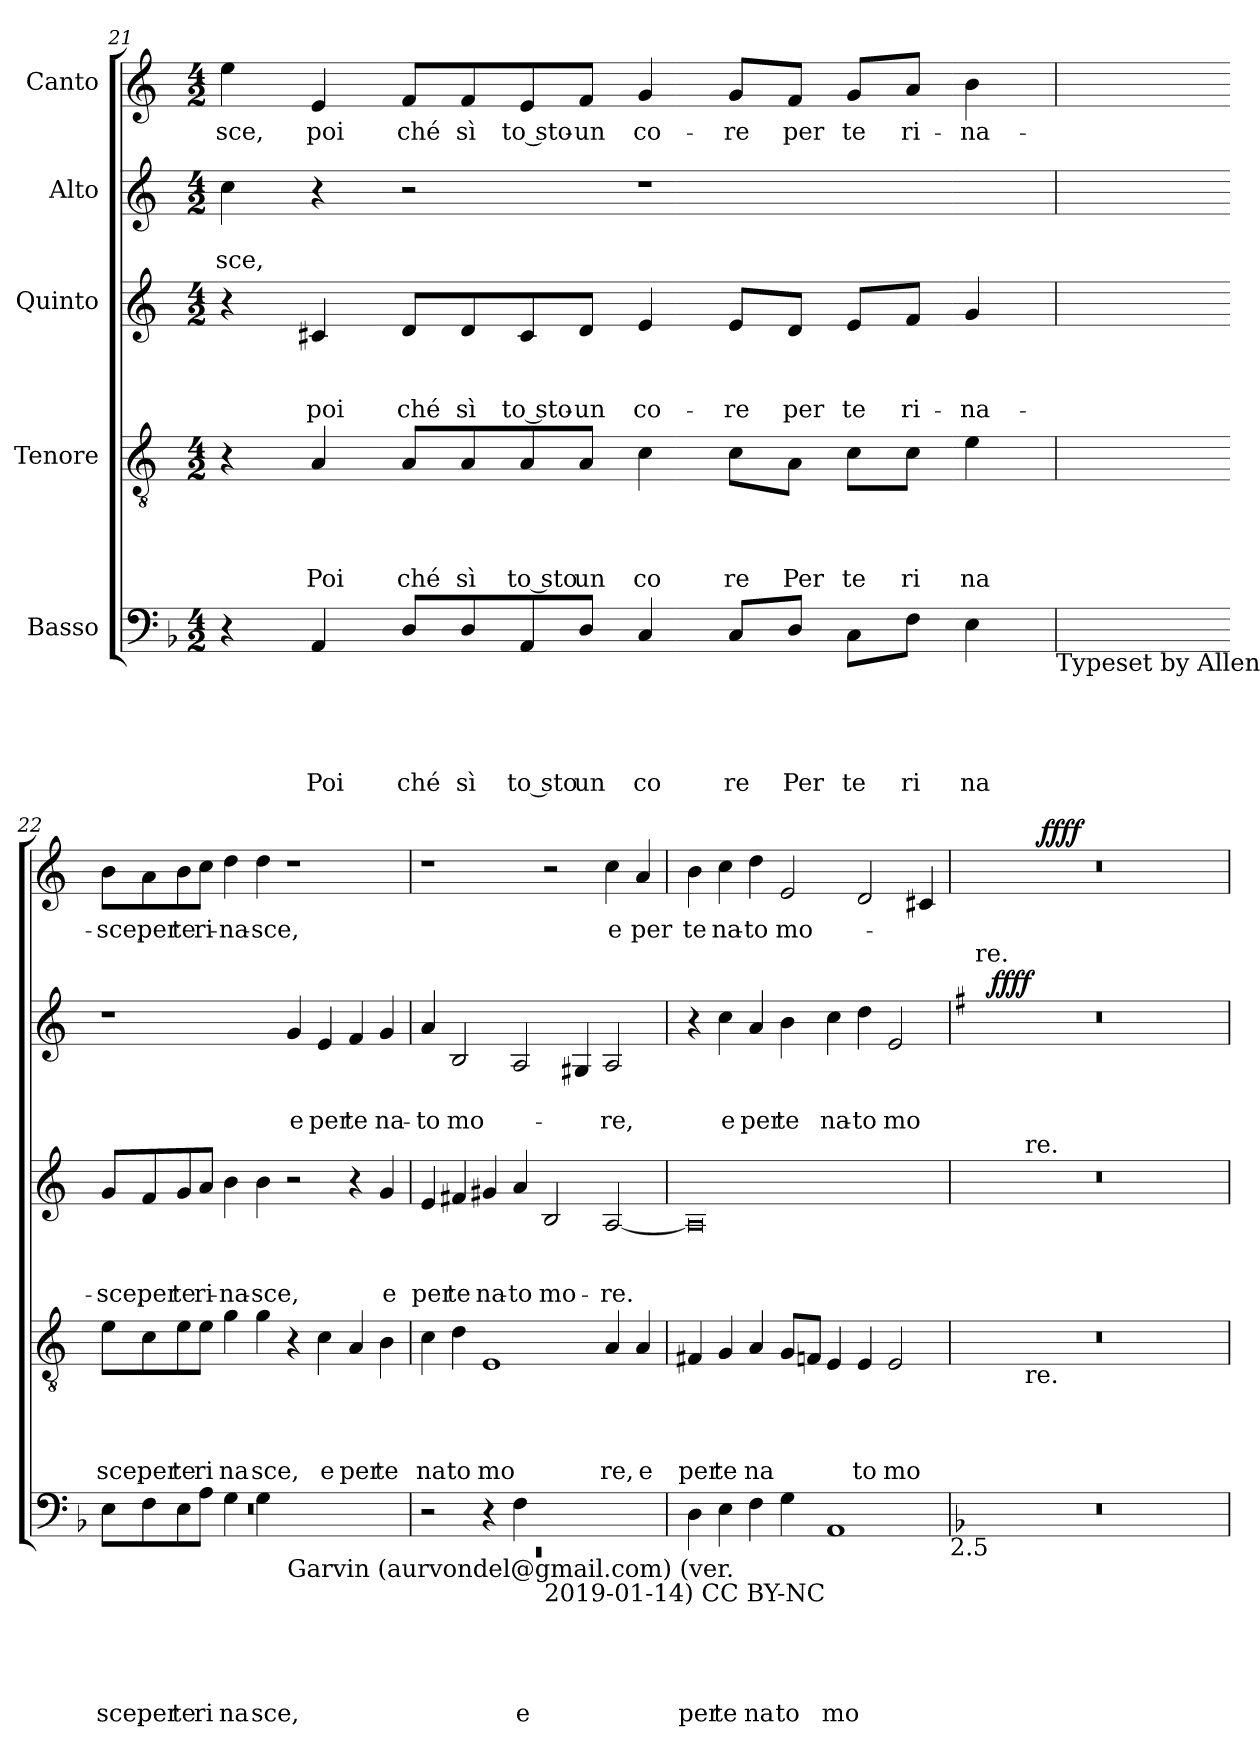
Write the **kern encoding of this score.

**kern	**text	**text	**text	**text	**text	**kern	**text	**text	**text	**text	**dynam	**kern	**text	**text	**text	**kern	**text	**text	**dynam	**kern	**text	**dynam
*part5	*part5	*part5	*part5	*part5	*part5	*part4	*part4	*part4	*part4	*part4	*part4	*part3	*part3	*part3	*part3	*part2	*part2	*part2	*part2	*part1	*part1	*part1
*staff5	*staff5	*staff5	*staff5	*staff5	*staff5	*staff4	*staff4	*staff4	*staff4	*staff4	*staff4	*staff3	*staff3	*staff3	*staff3	*staff2	*staff2	*staff2	*staff2	*staff1	*staff1	*staff1
*I"Basso	*	*	*	*	*	*I"Tenore	*	*	*	*	*	*I"Quinto	*	*	*	*I"Alto	*	*	*	*I"Canto	*	*
!!LO:LB:g=z
*clefF4	*	*	*	*	*	*clefGv2	*	*	*	*	*	*clefG2	*	*	*	*clefG2	*	*	*	*clefG2	*	*
*	*	*	*	*	*	*ITrd-3c-5	*	*	*	*	*	*ITrd-3c-5	*	*	*	*ITrd-3c-5	*	*	*	*ITrd-3c-5	*	*
*k[b-]	*	*	*	*	*	*k[b-]	*	*	*	*	*	*k[b-]	*	*	*	*k[b-]	*	*	*	*k[b-]	*	*
*F:	*	*	*	*	*	*F:	*	*	*	*	*	*F:	*	*	*	*F:	*	*	*	*F:	*	*
*M4/2	*	*	*	*	*	*M4/2	*	*	*	*	*	*M4/2	*	*	*	*M4/2	*	*	*	*M4/2	*	*
=21	=21	=21	=21	=21	=21	=21	=21	=21	=21	=21	=21	=21	=21	=21	=21	=21	=21	=21	=21	=21	=21	=21
!	!	!	!	!	!	!	!	!	!	!	!	!	!	!	!	!	!	!LO:LY:b	!	!	!LO:LY:b	!
4r	.	.	.	.	.	4r	.	.	.	.	.	4r	.	.	.	4ff\	.	-sce,	.	4aa\	-sce,	.
!	!	!	!	!	!LO:LY:b	!	!	!	!	!LO:LY:b	!	!	!	!	!LO:LY:b	!	!	!	!	!	!LO:LY:b	!
4AA/	.	.	.	.	Poi	4d/	.	.	.	Poi	.	4f#X/	.	.	poi	4r	.	.	.	4a/	poi	.
!	!	!	!	!	!LO:LY:b	!	!	!	!	!LO:LY:b	!	!	!	!	!LO:LY:b	!	!	!	!	!	!LO:LY:b	!
8D/L	.	.	.	.	ché	8d/L	.	.	.	ché	.	8g/L	.	.	ché	2r	.	.	.	8b-/L	ché	.
!	!	!	!	!	!LO:LY:b	!	!	!	!	!LO:LY:b	!	!	!	!	!LO:LY:b	!	!	!	!	!	!LO:LY:b	!
8D/	.	.	.	.	sì	8d/	.	.	.	sì	.	8g/	.	.	sì	.	.	.	.	8b-/	sì	.
!	!	!	!	!	!LO:LY:b	!	!	!	!	!LO:LY:b	!	!	!	!	!LO:LY:b	!	!	!	!	!	!LO:LY:b	!
8AA/	.	.	.	.	to sto	8d/	.	.	.	to sto	.	8f#/	.	.	to sto-	.	.	.	.	8a/	to sto-	.
!	!	!	!	!	!LO:LY:b	!	!	!	!	!LO:LY:b	!	!	!	!	!LO:LY:b	!	!	!	!	!	!LO:LY:b	!
8D/J	.	.	.	.	un	8d/J	.	.	.	un	.	8g/J	.	.	-un	.	.	.	.	8b-/J	-un	.
!	!	!	!	!	!LO:LY:b	!	!	!	!	!LO:LY:b	!	!	!	!	!LO:LY:b	!	!	!	!	!	!LO:LY:b	!
4C/	.	.	.	.	co	4f\	.	.	.	co	.	4a/	.	.	co-	1r	.	.	.	4cc/	co-	.
!	!	!	!	!	!LO:LY:b	!	!	!	!	!LO:LY:b	!	!	!	!	!LO:LY:b	!	!	!	!	!	!LO:LY:b	!
8C/L	.	.	.	.	re	8f\L	.	.	.	re	.	8a/L	.	.	-re	.	.	.	.	8cc/L	-re	.
!	!	!	!	!	!LO:LY:b	!	!	!	!	!LO:LY:b	!	!	!	!	!LO:LY:b	!	!	!	!	!	!LO:LY:b	!
8D/J	.	.	.	.	Per	8d\J	.	.	.	Per	.	8g/J	.	.	per	.	.	.	.	8b-/J	per	.
!	!	!	!	!	!LO:LY:b	!	!	!	!	!LO:LY:b	!	!	!	!	!LO:LY:b	!	!	!	!	!	!LO:LY:b	!
8C\L	.	.	.	.	te	8f\L	.	.	.	te	.	8a/L	.	.	te	.	.	.	.	8cc/L	te	.
!	!	!	!	!	!LO:LY:b	!	!	!	!	!LO:LY:b	!	!	!	!	!LO:LY:b	!	!	!	!	!	!LO:LY:b	!
8F\J	.	.	.	.	ri	8f\J	.	.	.	ri	.	8b-/J	.	.	ri-	.	.	.	.	8dd/J	ri-	.
!	!	!	!	!	!LO:LY:b	!	!	!	!	!LO:LY:b	!	!	!	!	!LO:LY:b	!	!	!	!	!	!LO:LY:b	!
4E\	.	.	.	.	na	4a\	.	.	.	na	.	4cc/	.	.	-na-	.	.	.	.	4ee\	-na-	.
!LO:TX:b:t=Typeset by Allen	!	!	!	!	!	!	!	!	!	!	!	!	!	!	!	!	!	!	!	!	!	!
=22	=22	=22	=22	=22	=22	=22	=22	=22	=22	=22	=22	=22	=22	=22	=22	=22	=22	=22	=22	=22	=22	=22
*^	*	*	*	*	*	*	*	*	*	*	*	*	*	*	*	*	*	*	*	*	*	*
*	*^	*	*	*	*	*	*	*	*	*	*	*	*	*	*	*	*	*	*	*	*	*	*
!	!	!LO:N:vis=1	!	!	!	!	!LO:LY:b	!	!	!	!	!LO:LY:b	!	!	!	!	!LO:LY:b	!	!	!	!	!	!LO:LY:b	!
8E\L	2.ryy	0r	.	.	.	.	sce,	8a\L	.	.	.	sce,	.	8cc/L	.	.	-sce,	1r	.	.	.	8ee\L	-sce,	.
!	!	!	!	!	!	!	!LO:LY:b	!	!	!	!	!LO:LY:b	!	!	!	!	!LO:LY:b	!	!	!	!	!	!LO:LY:b	!
8F\	.	.	.	.	.	.	per	8f\	.	.	.	per	.	8b-/	.	.	per	.	.	.	.	8dd\	per	.
!	!	!	!	!	!	!	!LO:LY:b	!	!	!	!	!LO:LY:b	!	!	!	!	!LO:LY:b	!	!	!	!	!	!LO:LY:b	!
8E\	.	.	.	.	.	.	te	8a\	.	.	.	te	.	8cc/	.	.	te	.	.	.	.	8ee\	te	.
!	!	!	!	!	!	!	!LO:LY:b	!	!	!	!	!LO:LY:b	!	!	!	!	!LO:LY:b	!	!	!	!	!	!LO:LY:b	!
8A\J	.	.	.	.	.	.	ri	8a\J	.	.	.	ri	.	8dd/J	.	.	ri-	.	.	.	.	8ff\J	ri-	.
!	!	!	!	!	!	!	!LO:LY:b	!	!	!	!	!LO:LY:b	!	!	!	!	!LO:LY:b	!	!	!	!	!	!LO:LY:b	!
4G\	.	.	.	.	.	.	na	4cc\	.	.	.	na	.	4ee\	.	.	-na-	.	.	.	.	4gg\	-na-	.
!	!	!	!	!	!	!	!LO:LY:b	!	!	!	!	!LO:LY:b	!	!	!	!	!LO:LY:b	!	!	!	!	!	!LO:LY:b	!
4ryy	4G\	.	.	.	.	.	sce,	4cc\	.	.	.	sce,	.	4ee\	.	.	-sce,	.	.	.	.	4gg\	-sce,	.
!LO:TX:b:t=Garvin (aurvondel@gmail.com) (ver.	!	!	!	!	!	!	!	!	!	!	!	!	!	!	!	!	!	!	!	!	!	!	!	!
!	!	!	!	!	!	!	!	!	!	!	!	!	!	!	!	!	!	!	!	!LO:LY:b	!	!	!	!
1ryy	1ryy	.	.	.	.	.	.	4r	.	.	.	.	.	2r	.	.	.	4cc/	.	e	.	1r	.	.
!	!	!	!	!	!	!	!	!	!	!	!	!LO:LY:b	!	!	!	!	!	!	!	!LO:LY:b	!	!	!	!
.	.	.	.	.	.	.	.	4f\	.	.	.	e	.	.	.	.	.	4a/	.	per	.	.	.	.
!	!	!	!	!	!	!	!	!	!	!	!	!LO:LY:b	!	!	!	!	!	!	!	!LO:LY:b	!	!	!	!
.	.	.	.	.	.	.	.	4d/	.	.	.	per	.	4r	.	.	.	4b-/	.	te	.	.	.	.
!	!	!	!	!	!	!	!	!	!	!	!	!LO:LY:b	!	!	!	!	!LO:LY:b	!	!	!LO:LY:b	!	!	!	!
.	.	.	.	.	.	.	.	4e\	.	.	.	te	.	4cc/	.	.	e	4cc/	.	na-	.	.	.	.
=23	=23	=23	=23	=23	=23	=23	=23	=23	=23	=23	=23	=23	=23	=23	=23	=23	=23	=23	=23	=23	=23	=23	=23	=23
!	!LO:N:vis=1	!	!	!	!	!	!	!	!	!	!	!LO:LY:b	!	!	!	!	!LO:LY:b	!	!	!LO:LY:b	!	!	!	!
0ryy	0rEE	2r	.	.	.	.	.	4f\	.	.	.	na	.	4a/	.	.	per	4dd/	.	-to	.	1r	.	.
!	!	!	!	!	!	!	!	!	!	!	!	!LO:LY:b	!	!	!	!	!LO:LY:b	!	!	!LO:LY:b	!	!	!	!
.	.	.	.	.	.	.	.	4g\	.	.	.	to	.	4bn/	.	.	te	2e/	.	mo-	.	.	.	.
!	!	!	!	!	!	!	!	!	!	!	!	!LO:LY:b	!	!	!	!	!LO:LY:b	!	!	!	!	!	!	!
.	.	4r	.	.	.	.	.	1A	.	.	.	mo	.	4cc#X/	.	.	na-	.	.	.	.	.	.	.
!	!	!	!	!	!	!	!LO:LY:b	!	!	!	!	!	!	!	!	!	!LO:LY:b	!	!	!	!	!	!	!
.	.	4F\	.	.	.	.	e	.	.	.	.	.	.	4dd/	.	.	-to	2d/	.	.	.	.	.	.
!	!	!LO:TX:b:t=2019-01-14) CC BY-NC	!	!	!	!	!	!	!	!	!	!	!	!	!	!	!	!	!	!	!	!	!	!
!	!	!	!	!	!	!	!	!	!	!	!	!	!	!	!	!	!LO:LY:b	!	!	!	!	!	!	!
.	.	1ryy	.	.	.	.	.	.	.	.	.	.	.	2e/	.	.	mo-	.	.	.	.	2r	.	.
.	.	.	.	.	.	.	.	.	.	.	.	.	.	.	.	.	.	4c#X/	.	.	.	.	.	.
!	!	!	!	!	!	!	!	!	!	!	!	!LO:LY:b	!	!	!	!	!LO:LY:b	!	!	!LO:LY:b	!	!	!LO:LY:b	!
.	.	.	.	.	.	.	.	4d/	.	.	.	re,	.	[<2d/	.	.	-re.	2d/	.	-re,	.	4ff\	e	.
!	!	!	!	!	!	!	!	!	!	!	!	!LO:LY:b	!	!	!	!	!	!	!	!	!	!	!LO:LY:b	!
.	.	.	.	.	.	.	.	4d/	.	.	.	e	.	.	.	.	.	.	.	.	.	4dd/	per	.
*v	*v	*v	*	*	*	*	*	*	*	*	*	*	*	*	*	*	*	*	*	*	*	*	*	*
=24	=24	=24	=24	=24	=24	=24	=24	=24	=24	=24	=24	=24	=24	=24	=24	=24	=24	=24	=24	=24	=24	=24
!	!	!	!	!	!LO:LY:b	!	!	!	!	!LO:LY:b	!	!	!	!	!	!	!	!	!	!	!LO:LY:b	!
4D\	.	.	.	.	per	4Bn/	.	.	.	per	.	0d]	.	.	.	4r	.	.	.	4ee\	te	.
!	!	!	!	!	!LO:LY:b	!	!	!	!	!LO:LY:b	!	!	!	!	!	!	!	!LO:LY:b	!	!	!LO:LY:b	!
4E\	.	.	.	.	te	4c/	.	.	.	te	.	.	.	.	.	4ff\	.	e	.	4ff\	na-	.
!	!	!	!	!	!LO:LY:b	!	!	!	!	!LO:LY:b	!	!	!	!	!	!	!	!LO:LY:b	!	!	!LO:LY:b	!
4F\	.	.	.	.	na	4d/	.	.	.	na	.	.	.	.	.	4dd/	.	per	.	4gg\	-to	.
!	!	!	!	!	!LO:LY:b	!	!	!	!	!	!	!	!	!	!	!	!	!LO:LY:b	!	!	!LO:LY:b	!
4G\	.	.	.	.	to	8c/L	.	.	.	.	.	.	.	.	.	4ee\	.	te	.	2a/	mo-	.
.	.	.	.	.	.	8B-X/J	.	.	.	.	.	.	.	.	.	.	.	.	.	.	.	.
!	!	!	!	!	!LO:LY:b	!	!	!	!	!	!	!	!	!	!	!	!	!LO:LY:b	!	!	!	!
1AA	.	.	.	.	mo	4A/	.	.	.	.	.	.	.	.	.	4ff\	.	na-	.	.	.	.
!	!	!	!	!	!	!	!	!	!	!LO:LY:b	!	!	!	!	!	!	!	!LO:LY:b	!	!	!	!
.	.	.	.	.	.	4A/	.	.	.	to	.	.	.	.	.	4gg\	.	-to	.	2g/	.	.
!	!	!	!	!	!	!	!	!	!	!LO:LY:b	!	!	!	!	!	!	!	!LO:LY:b	!	!	!	!
.	.	.	.	.	.	2A/	.	.	.	mo	.	.	.	.	.	2a/	.	mo-	.	.	.	.
.	.	.	.	.	.	.	.	.	.	.	.	.	.	.	.	.	.	.	.	4f#X/	.	.
!LO:TX:b:t=2.5	!	!	!	!	!	!	!	!	!	!	!	!	!	!	!	!	!	!	!	!	!	!
=25	=25	=25	=25	=25	=25	=25	=25	=25	=25	=25	=25	=25	=25	=25	=25	=25	=25	=25	=25	=25	=25	=25
*	*	*	*	*	*	*	*	*	*	*	*	*	*	*	*	*k[]	*	*	*	*	*	*
*	*	*	*	*	*	*	*	*	*	*	*	*	*	*	*	*C:	*	*	*	*	*	*
*	*	*	*	*	*	*^	*	*	*	*	*	*	*	*	*	*^	*	*	*	*^	*	*
!	!	!	!	!	!	!	!	!	!	!	!	!	!	!	!	!	!LO:TX:a:t=re.	!	!	!	!	!	!	!	!
*	*	*	*	*	*	*	*^	*	*	*	*	*	*^	*	*	*	*	*	*	*	*	*	*	*	*
0r	.	.	.	.	.	0r	4...ryy	4.ryy	.	.	.	.	.	0r	4.ryy	.	.	.	0r	16.ryy	.	.	.	0r	4...ryy	.	.
!	!	!	!	!	!	!	!	!	!	!	!	!	!	!	!	!	!	!	!	!	!	!	!LO:DY:b	!	!	!	!
.	.	.	.	.	.	.	.	.	.	.	.	.	.	.	.	.	.	.	.	1ryy	.	.	ffff	.	.	.	.
!	!	!	!	!	!	!	!	!	!	!	!	!	!	!	!LO:TX:a:t=re.	!	!	!	!	!	!	!	!	!	!	!	!
!	!	!	!	!	!	!	!	!LO:TX:b:t=re.	!	!	!	!	!	!	!	!	!	!	!	!	!	!	!	!	!	!	!
.	.	.	.	.	.	.	.	1ryy	.	.	.	.	.	.	1ryy	.	.	.	.	.	.	.	.	.	.	.	.
!	!	!	!	!	!	!	!	!	!	!	!	!	!LO:DY:a	!	!	!	!	!	!	!	!	!	!	!	!	!	!
!	!	!	!	!	!	!	!	!	!	!	!	!	!LO:DY:n=1:b	!	!	!	!	!	!	!	!	!	!	!	!	!	!LO:DY:b
.	.	.	.	.	.	.	1ryy	.	.	.	.	.	fz ffff	.	.	.	.	.	.	.	.	.	.	.	1ryy	.	ffff
.	.	.	.	.	.	.	.	.	.	.	.	.	.	.	.	.	.	.	.	2ryy	.	.	.	.	.	.	.
.	.	.	.	.	.	.	.	2ryy	.	.	.	.	.	.	2ryy	.	.	.	.	.	.	.	.	.	.	.	.
.	.	.	.	.	.	.	2ryy	.	.	.	.	.	.	.	.	.	.	.	.	.	.	.	.	.	2ryy	.	.
.	.	.	.	.	.	.	.	.	.	.	.	.	.	.	.	.	.	.	.	4ryy	.	.	.	.	.	.	.
.	.	.	.	.	.	.	.	.	.	.	.	.	.	.	.	.	.	.	.	8ryy	.	.	.	.	.	.	.
.	.	.	.	.	.	.	.	8ryy	.	.	.	.	.	.	8ryy	.	.	.	.	.	.	.	.	.	.	.	.
.	.	.	.	.	.	.	32ryy	.	.	.	.	.	.	.	.	.	.	.	.	32ryy	.	.	.	.	32ryy	.	.
*	*	*	*	*	*	*v	*v	*v	*	*	*	*	*	*	*	*	*	*	*v	*v	*	*	*	*v	*v	*	*
*	*	*	*	*	*	*	*	*	*	*	*	*v	*v	*	*	*	*	*	*	*	*	*	*
=	=	=	=	=	=	=	=	=	=	=	=	=	=	=	=	=	=	=	=	=	=	=
*-	*-	*-	*-	*-	*-	*-	*-	*-	*-	*-	*-	*-	*-	*-	*-	*-	*-	*-	*-	*-	*-	*-
